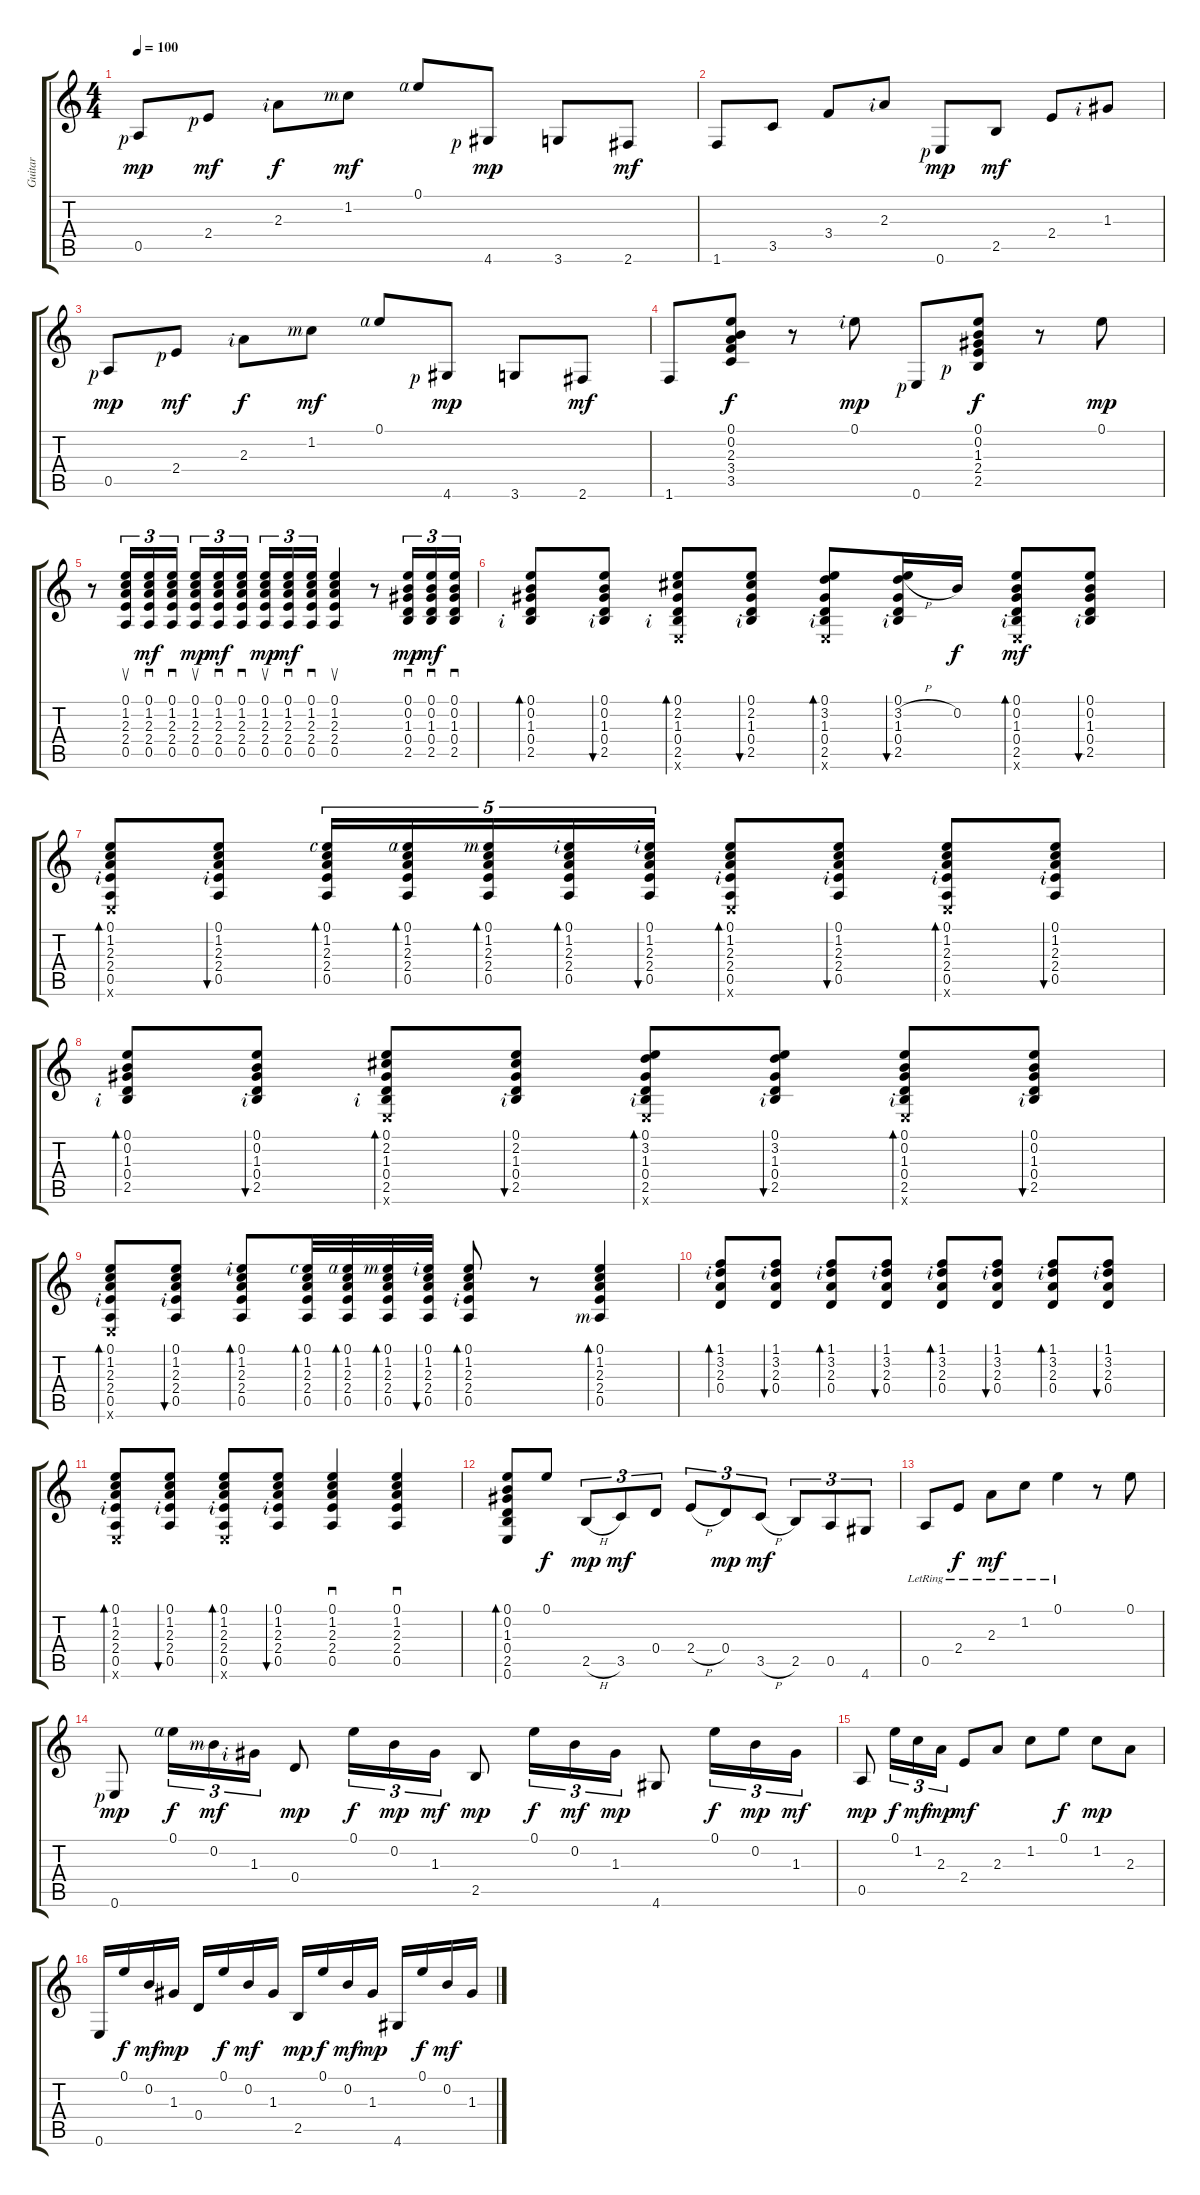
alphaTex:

\track ("Guitar" "Guitar") {instrument acousticguitarnylon}
\staff {score tabs}
\tuning (E4 B3 G3 D3 A2 E2) {hide}
\ts (4 4)
\tempo 100
\clef g2
\ks c
0.5{rf 1}.8{dy mp} 2.4{rf 1}.8{dy mf} 2.3{rf 2}.8{dy f} 1.2{rf 3}.8{dy mf} 0.1{rf 4}.8 4.6{rf 1}.8{dy mp} 3.6.8 2.6.8{dy mf} |
1.6.8 3.5.8 3.4.8 2.3{rf 2}.8 0.6{rf 1}.8{dy mp} 2.5.8{dy mf} 2.4.8 1.3{rf 2}.8 |
0.5{rf 1}.8{dy mp} 2.4{rf 1}.8{dy mf} 2.3{rf 2}.8{dy f} 1.2{rf 3}.8{dy mf} 0.1{rf 4}.8 4.6{rf 1}.8{dy mp} 3.6.8 2.6.8{dy mf} |
1.6.8 (0.1 0.2 2.3 3.4 3.5).8{dy f} r.8 0.1{rf 2}.8{dy mp} 0.6{rf 1}.8 (0.1 0.2 1.3 2.4 2.5{rf 1}).8{dy f} r.8 0.1.8{dy mp} |
r.8 (0.1 1.2 2.3 2.4 0.5).16{su tu (3 2)} (0.1 1.2 2.3 2.4 0.5).16{sd tu (3 2) dy mf} (0.1 1.2 2.3 2.4 0.5).16{sd tu (3 2)} (0.1 1.2 2.3 2.4 0.5).16{su tu (3 2) dy mp} (0.1 1.2 2.3 2.4 0.5).16{sd tu (3 2) dy mf} (0.1 1.2 2.3 2.4 0.5).16{sd tu (3 2) beam splitsecondary} (0.1 1.2 2.3 2.4 0.5).16{su tu (3 2) dy mp} (0.1 1.2 2.3 2.4 0.5).16{sd tu (3 2) dy mf} (0.1 1.2 2.3 2.4 0.5).16{sd tu (3 2)} (0.1 1.2 2.3 2.4 0.5).4{su} r.8 (0.1 0.2 1.3 0.4 2.5).16{sd tu (3 2) dy mp} (0.1 0.2 1.3 0.4 2.5).16{sd tu (3 2) dy mf} (0.1 0.2 1.3 0.4 2.5).16{sd tu (3 2)} |
(0.1 0.2 1.3 0.4 2.5{rf 2}).8{bd 60} (0.1 0.2 1.3 0.4 2.5{rf 2}).8{bu 60} (0.1 2.2 1.3 0.4 2.5{rf 2} 0.6{x}).8{bd 60} (0.1 2.2 1.3 0.4 2.5{rf 2}).8{bu 60} (0.1 3.2 1.3 0.4 2.5{rf 2} 0.6{x}).8{bd 60} (0.1 3.2{h} 1.3 0.4 2.5{rf 2}).16{bu 60} 0.2.16{dy f} (0.1 0.2 1.3 0.4 2.5{rf 2} 0.6{x}).8{bd 60 dy mf} (0.1 0.2 1.3 0.4 2.5{rf 2}).8{bu 60} |
(0.1 1.2 2.3 2.4{rf 2} 0.5 0.6{x}).8{bd 60} (0.1 1.2 2.3 2.4{rf 2} 0.5).8{bu 60} (0.1{rf 5} 1.2 2.3 2.4 0.5).16{tu (5 4) bd 60} (0.1{rf 4} 1.2 2.3 2.4 0.5).16{tu (5 4) bd 60} (0.1{rf 3} 1.2 2.3 2.4 0.5).16{tu (5 4) bd 60} (0.1{rf 2} 1.2 2.3 2.4 0.5).16{tu (5 4) bd 60} (0.1{rf 2} 1.2 2.3 2.4 0.5).16{tu (5 4) bu 60} (0.1 1.2 2.3 2.4{rf 2} 0.5 0.6{x}).8{bd 60} (0.1 1.2 2.3 2.4{rf 2} 0.5).8{bu 60} (0.1 1.2 2.3 2.4{rf 2} 0.5 0.6{x}).8{bd 60} (0.1 1.2 2.3 2.4{rf 2} 0.5).8{bu 60} |
(0.1 0.2 1.3 0.4 2.5{rf 2}).8{bd 60} (0.1 0.2 1.3 0.4 2.5{rf 2}).8{bu 60} (0.1 2.2 1.3 0.4 2.5{rf 2} 0.6{x}).8{bd 60} (0.1 2.2 1.3 0.4 2.5{rf 2}).8{bu 60} (0.1 3.2 1.3 0.4 2.5{rf 2} 0.6{x}).8{bd 60} (0.1 3.2 1.3 0.4 2.5{rf 2}).8{bu 60} (0.1 0.2 1.3 0.4 2.5{rf 2} 0.6{x}).8{bd 60} (0.1 0.2 1.3 0.4 2.5{rf 2}).8{bu 60} |
(0.1 1.2 2.3 2.4{rf 2} 0.5 0.6{x}).8{bd 60} (0.1 1.2 2.3 2.4{rf 2} 0.5).8{bu 60} (0.1{rf 2} 1.2 2.3 2.4 0.5).8{bd 60} (0.1{rf 5} 1.2 2.3 2.4 0.5).32{bd 60} (0.1{rf 4} 1.2 2.3 2.4 0.5).32{bd 60} (0.1{rf 3} 1.2 2.3 2.4 0.5).32{bd 60} (0.1{rf 2} 1.2 2.3 2.4 0.5).32{bu 60} (0.1 1.2 2.3 2.4{rf 2} 0.5).8{bd 60} r.8 (0.1 1.2 2.3 2.4 0.5{rf 3}).4{bd 60} |
(1.1 3.2{rf 2} 2.3 0.4).8{bd 60} (1.1 3.2{rf 2} 2.3 0.4).8{bu 60} (1.1 3.2{rf 2} 2.3 0.4).8{bd 60} (1.1 3.2{rf 2} 2.3 0.4).8{bu 60} (1.1 3.2{rf 2} 2.3 0.4).8{bd 60} (1.1 3.2{rf 2} 2.3 0.4).8{bu 60} (1.1 3.2{rf 2} 2.3 0.4).8{bd 60} (1.1 3.2{rf 2} 2.3 0.4).8{bu 60} |
(0.1 1.2 2.3 2.4{rf 2} 0.5 0.6{x}).8{bd 60} (0.1 1.2 2.3 2.4{rf 2} 0.5).8{bu 60} (0.1 1.2 2.3 2.4{rf 2} 0.5 0.6{x}).8{bd 60} (0.1 1.2 2.3 2.4{rf 2} 0.5).8{bu 60} (0.1 1.2 2.3 2.4 0.5).4{sd} (0.1 1.2 2.3 2.4 0.5).4{sd} |
(0.1 0.2 1.3 0.4 2.5 0.6).8{bd 60} 0.1.8{dy f} 2.5{h}.8{tu (3 2) dy mp} 3.5.8{tu (3 2) dy mf} 0.4.8{tu (3 2)} 2.4{h}.8{tu (3 2)} 0.4.8{tu (3 2) dy mp} 3.5{h}.8{tu (3 2) dy mf} 2.5.8{tu (3 2)} 0.5.8{tu (3 2)} 4.6.8{tu (3 2)} |
0.5{lr}.8 2.4{lr}.8{dy f} 2.3{lr}.8{dy mf} 1.2{lr}.8 0.1{lr}.4 r.8 0.1.8 |
0.6{rf 1}.8{dy mp} 0.1{rf 4}.16{tu (3 2) dy f} 0.2{rf 3}.16{tu (3 2) dy mf} 1.3{rf 2}.16{tu (3 2)} 0.4.8{dy mp} 0.1.16{tu (3 2) dy f} 0.2.16{tu (3 2) dy mp} 1.3.16{tu (3 2) dy mf} 2.5.8{dy mp} 0.1.16{tu (3 2) dy f} 0.2.16{tu (3 2) dy mf} 1.3.16{tu (3 2) dy mp} 4.6.8 0.1.16{tu (3 2) dy f} 0.2.16{tu (3 2) dy mp} 1.3.16{tu (3 2) dy mf} |
0.5.8{dy mp} 0.1.16{tu (3 2) dy f} 1.2.16{tu (3 2) dy mf} 2.3.16{tu (3 2) dy mp} 2.4.8{dy mf} 2.3.8 1.2.8 0.1.8{dy f} 1.2.8{dy mp} 2.3.8 |
0.6.16 0.1.16{dy f} 0.2.16{dy mf} 1.3.16{dy mp} 0.4.16 0.1.16{dy f} 0.2.16{dy mf} 1.3.16 2.5.16{dy mp} 0.1.16{dy f} 0.2.16{dy mf} 1.3.16{dy mp} 4.6.16 0.1.16{dy f} 0.2.16{dy mf} 1.3.16
